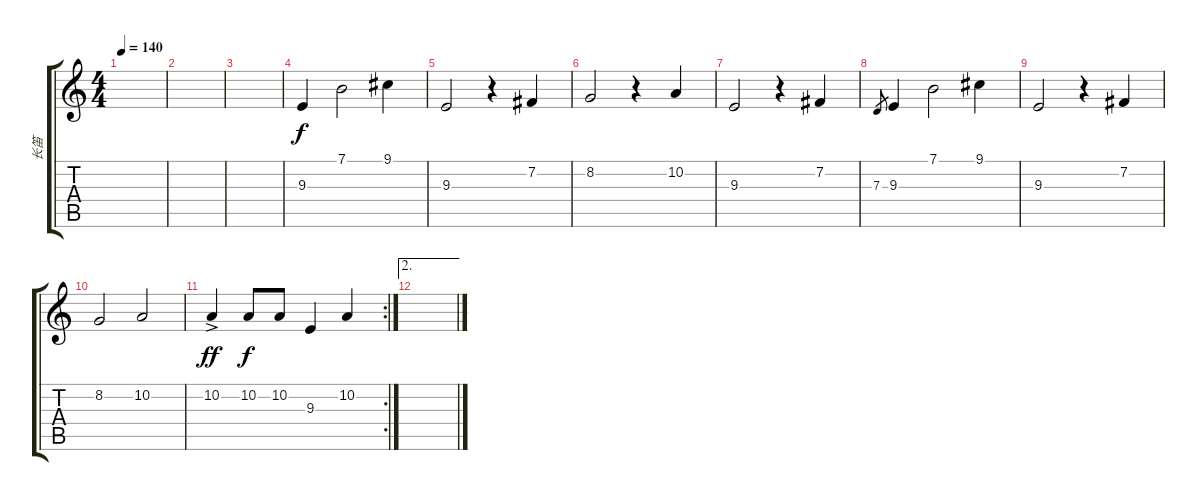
\track ("长笛" "长笛") {instrument flute}
\staff {score tabs}
\tuning (E4 B3 G3 D3 A2 E2) {hide}
\ts (4 4)
\tempo 140
\clef g2
\ks c
|
|
|
9.3.4 7.1.2 9.1.4 |
9.3.2 r.4 7.2.4 |
8.2.2 r.4 10.2.4 |
9.3.2 r.4 7.2.4 |
7.3.8{gr} 9.3.4 7.1.2 9.1.4 |
9.3.2 r.4 7.2.4 |
8.2.2 10.2.2 |
\rc 2
10.2{ac}.4{dy ff} 10.2.8{dy f} 10.2.8 9.3.4 10.2.4 |
\ae 2
